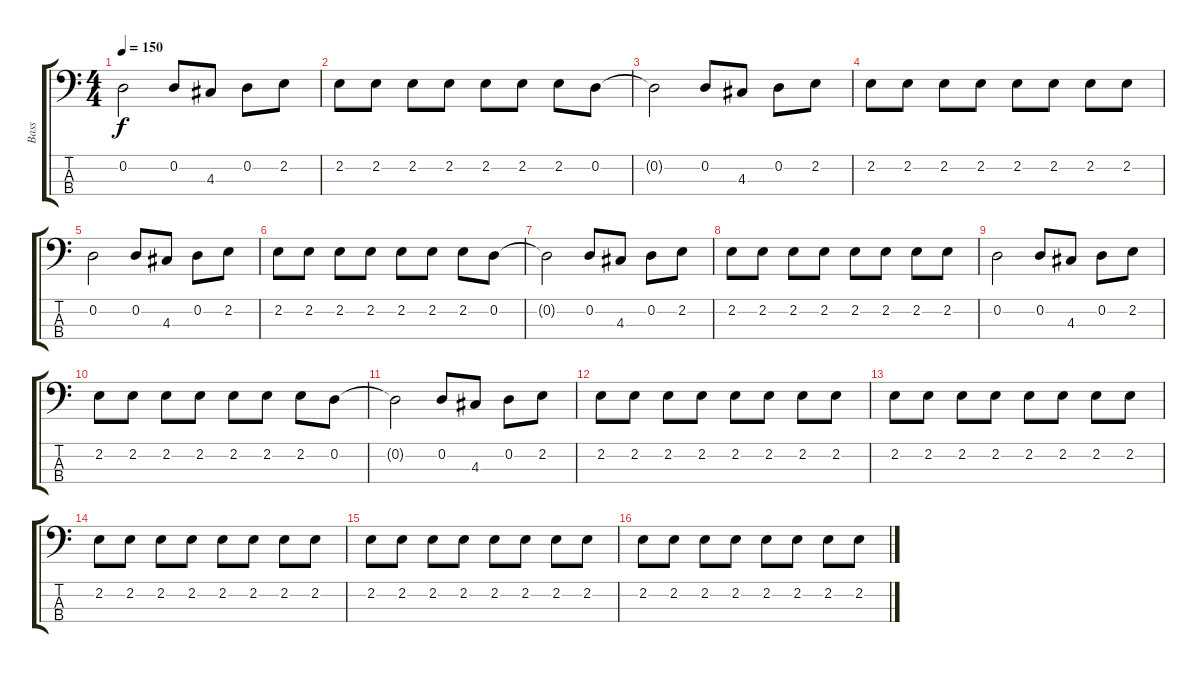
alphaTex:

\track ("Bass" "Bass") {instrument electricbasspick}
\staff {score tabs}
\tuning (G2 D2 A1 E1) {hide}
\ts (4 4)
\tempo 150
\clef f4
\ks c
0.2.2{dy f} 0.2.8 4.3.8 0.2.8 2.2.8 |
2.2.8 2.2.8 2.2.8 2.2.8 2.2.8 2.2.8 2.2.8 0.2.8 |
0.2{t}.2 0.2.8 4.3.8 0.2.8 2.2.8 |
2.2.8 2.2.8 2.2.8 2.2.8 2.2.8 2.2.8 2.2.8 2.2.8 |
0.2.2 0.2.8 4.3.8 0.2.8 2.2.8 |
2.2.8 2.2.8 2.2.8 2.2.8 2.2.8 2.2.8 2.2.8 0.2.8 |
0.2{t}.2 0.2.8 4.3.8 0.2.8 2.2.8 |
2.2.8 2.2.8 2.2.8 2.2.8 2.2.8 2.2.8 2.2.8 2.2.8 |
0.2.2 0.2.8 4.3.8 0.2.8 2.2.8 |
2.2.8 2.2.8 2.2.8 2.2.8 2.2.8 2.2.8 2.2.8 0.2.8 |
0.2{t}.2 0.2.8 4.3.8 0.2.8 2.2.8 |
2.2.8 2.2.8 2.2.8 2.2.8 2.2.8 2.2.8 2.2.8 2.2.8 |
2.2.8 2.2.8 2.2.8 2.2.8 2.2.8 2.2.8 2.2.8 2.2.8 |
2.2.8 2.2.8 2.2.8 2.2.8 2.2.8 2.2.8 2.2.8 2.2.8 |
2.2.8 2.2.8 2.2.8 2.2.8 2.2.8 2.2.8 2.2.8 2.2.8 |
2.2.8 2.2.8 2.2.8 2.2.8 2.2.8 2.2.8 2.2.8 2.2.8
